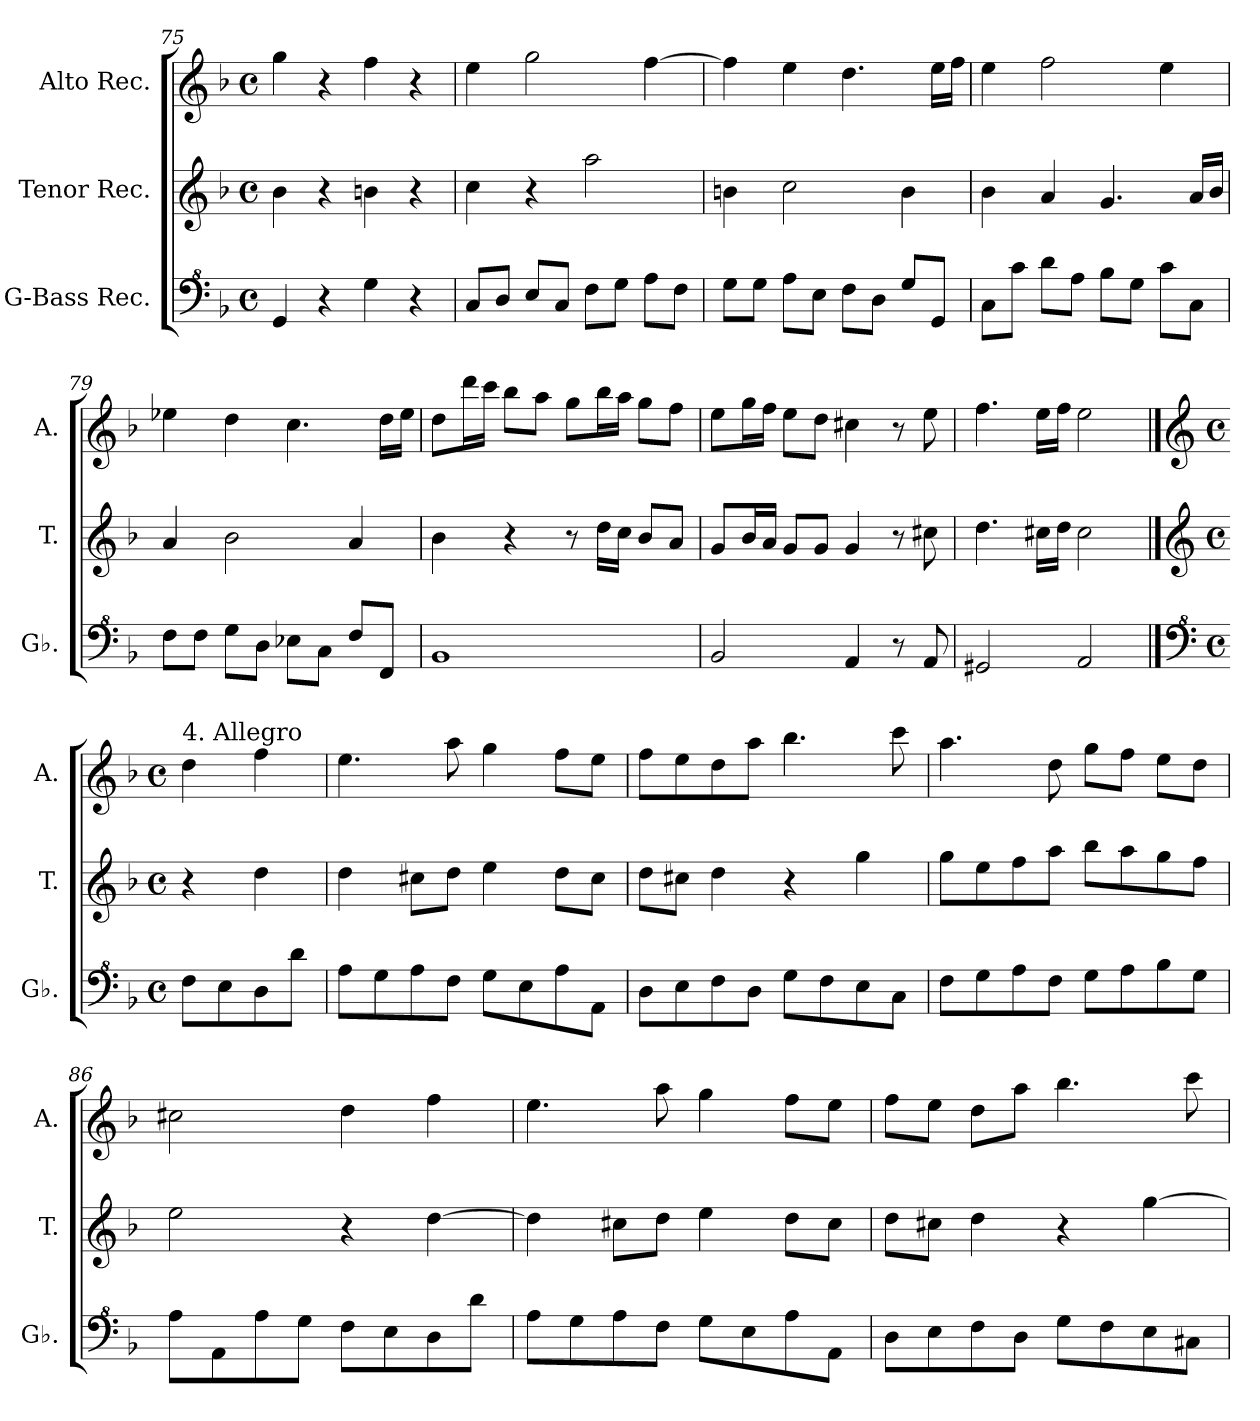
**kern	**kern	**kern
*part3	*part2	*part1
*staff3	*staff2	*staff1
*I"G-Bass Rec.	*I"Tenor Rec.	*I"Alto Rec.
*I'Gb.	*I'T.	*I'A.
*clefF^4	*clefG2	*clefG2
*k[b-]	*k[b-]	*k[b-]
*M4/4	*M4/4	*M4/4
*met(c)	*met(c)	*met(c)
=75	=75	=75
4G/	4b-\	4gg\
4r	4r	4r
4g\	4bn\	4ff\
4r	4r	4r
=76	=76	=76
8c/L	4cc\	4ee\
8d/J	.	.
8e/L	4r	2gg\
8c/J	.	.
8f\L	2aa\	.
8g\J	.	.
8a\L	.	[4ff\
8f\J	.	.
=77	=77	=77
8g\L	4bn\	4ff\]
8g\J	.	.
8a\L	2cc\	4ee\
8e\J	.	.
8f\L	.	4.dd\
8d\J	.	.
8g/L	4b\	.
8G/J	.	16ee\LL
.	.	16ff\JJ
!!LO:LB:g=z
=78	=78	=78
8c\L	4b-\	4ee\
8cc\J	.	.
8dd\L	4a/	2ff\
8a\J	.	.
8b-\L	4.g/	.
8g\J	.	.
8cc\L	.	4ee\
8c\J	16a/LL	.
.	16b-/JJ	.
=79	=79	=79
8f\L	4a/	4ee-X\
8f\J	.	.
8g\L	2b-\	4dd\
8d\J	.	.
8e-X\L	.	4.cc\
8c\J	.	.
8f/L	4a/	.
8F/J	.	16dd\LL
.	.	16ee-\JJ
=80	=80	=80
1B-	4b-\	8dd\L
.	.	16ddd\L
.	.	16ccc\JJ
.	4r	8bb-\L
.	.	8aa\J
.	8r	8gg\L
.	16dd\LL	16bb-\L
.	16cc\JJ	16aa\JJ
.	8b-/L	8gg\L
.	8a/J	8ff\J
=81	=81	=81
2B-/	8g/L	8ee\L
.	16b-/L	16gg\L
.	16a/JJ	16ff\JJ
.	8g/L	8ee\L
.	8g/J	8dd\J
4A/	4g/	4cc#X\
8r	8r	8r
8A/	8cc#X\	8ee\
=82	=82	=82
2G#X/	4.dd\	4.ff\
.	16cc#X\LL	16ee\LL
.	16dd\JJ	16ff\JJ
2A/	2cc#\	2ee\
!!LO:LB:g=z
==82X1	==82X1	==82X1
*clefF^4	*clefG2	*clefG2
*M4/4	*M4/4	*M4/4
*met(c)	*met(c)	*met(c)
*	*	*MM120
!	!	!LO:TX:a:t=4. Allegro
8f\L	4r	4dd\
8e\	.	.
8d\	4dd\	4ff\
8dd\J	.	.
=83	=83	=83
8a\L	4dd\	4.ee\
8g\	.	.
8a\	8cc#X\L	.
8f\J	8dd\J	8aa\
8g\L	4ee\	4gg\
8e\	.	.
8a\	8dd\L	8ff\L
8A\J	8cc#\J	8ee\J
=84	=84	=84
8d\L	8dd\L	8ff\L
8e\	8cc#X\J	8ee\
8f\	4dd\	8dd\
8d\J	.	8aa\J
8g\L	4r	4.bb-\
8f\	.	.
8e\	4gg\	.
8c\J	.	8ccc\
=85	=85	=85
8f\L	8gg\L	4.aa\
8g\	8ee\	.
8a\	8ff\	.
8f\J	8aa\J	8dd\
8g\L	8bb-\L	8gg\L
8a\	8aa\	8ff\J
8b-\	8gg\	8ee\L
8g\J	8ff\J	8dd\J
=86	=86	=86
8a\L	2ee\	2cc#X\
8A\	.	.
8a\	.	.
8g\J	.	.
8f\L	4r	4dd\
8e\	.	.
8d\	[4dd\	4ff\
8dd\J	.	.
=87	=87	=87
8a\L	4dd\]	4.ee\
8g\	.	.
8a\	8cc#X\L	.
8f\J	8dd\J	8aa\
8g\L	4ee\	4gg\
8e\	.	.
8a\	8dd\L	8ff\L
8A\J	8cc#\J	8ee\J
=88	=88	=88
8d\L	8dd\L	8ff\L
8e\	8cc#X\J	8ee\J
8f\	4dd\	8dd\L
8d\J	.	8aa\J
8g\L	4r	4.bb-\
8f\	.	.
8e\	[4gg\	.
8c#X\J	.	8ccc\
=	=	=
*-	*-	*-
